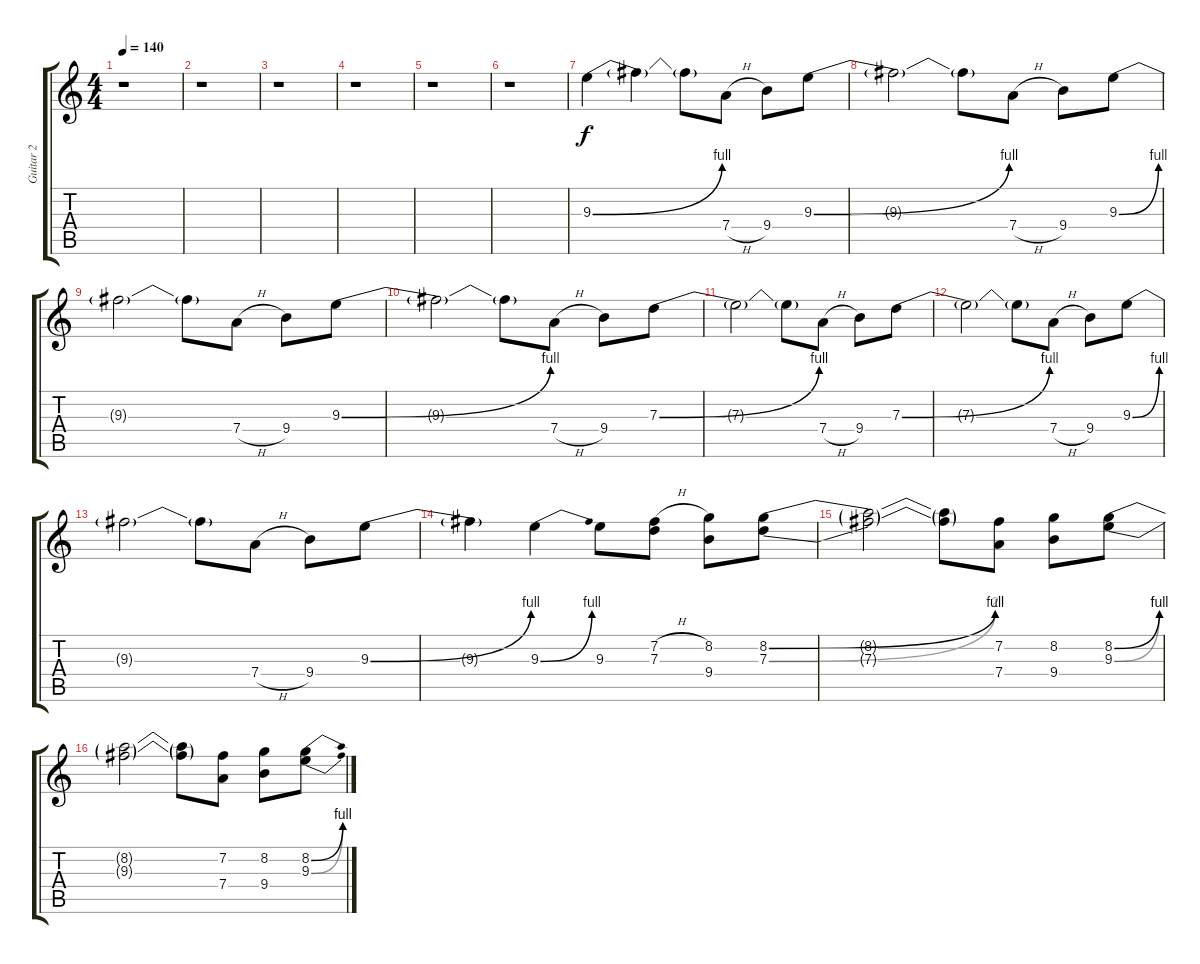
\track ("Guitar 2" "Guitar 2") {instrument distortionguitar}
\staff {score tabs}
\tuning (E4 B3 G3 D3 A2 E2) {hide}
\ts (4 4)
\tempo 140
\clef g2
\ks c
r.1{dy f} |
r.1 |
r.1 |
r.1 |
r.1 |
r.1 |
9.3{be (bend 0 0 60 4)}.4 9.3{t}.4 9.3{t}.8 7.4{h}.8 9.4.8 9.3{be (bend 0 0 60 4)}.8 |
9.3{t}.2 9.3{t}.8 7.4{h}.8 9.4.8 9.3{be (bend 0 0 60 4)}.8 |
9.3{t}.2 9.3{t}.8 7.4{h}.8 9.4.8 9.3{be (bend 0 0 60 4)}.8 |
9.3{t}.2 9.3{t}.8 7.4{h}.8 9.4.8 7.3{be (bend 0 0 60 4)}.8 |
7.3{t}.2 7.3{t}.8 7.4{h}.8 9.4.8 7.3{be (bend 0 0 60 4)}.8 |
7.3{t}.2 7.3{t}.8 7.4{h}.8 9.4.8 9.3{be (bend 0 0 60 4)}.8 |
9.3{t}.2 9.3{t}.8 7.4{h}.8 9.4.8 9.3{be (bend 0 0 60 4)}.8 |
9.3{t}.4 9.3{be (bend 0 0 60 4)}.4 9.3.8 (7.2{h} 7.3).8 (8.2 9.4).8 (8.2{be (bend 0 0 60 4)} 7.3{be (bend 0 0 60 8)}).8 |
(8.2{t} 7.3{t}).2 (8.2{t} 7.3{t}).8 (7.2 7.4).8 (8.2 9.4).8 (8.2{be (bend 0 0 60 4)} 9.3{be (bend 0 0 60 4)}).8 |
(8.2{t} 9.3{t}).2 (8.2{t} 9.3{t}).8 (7.2 7.4).8 (8.2 9.4).8 (8.2{be (bend 0 0 60 4)} 9.3{be (bend 0 0 60 4)}).8
